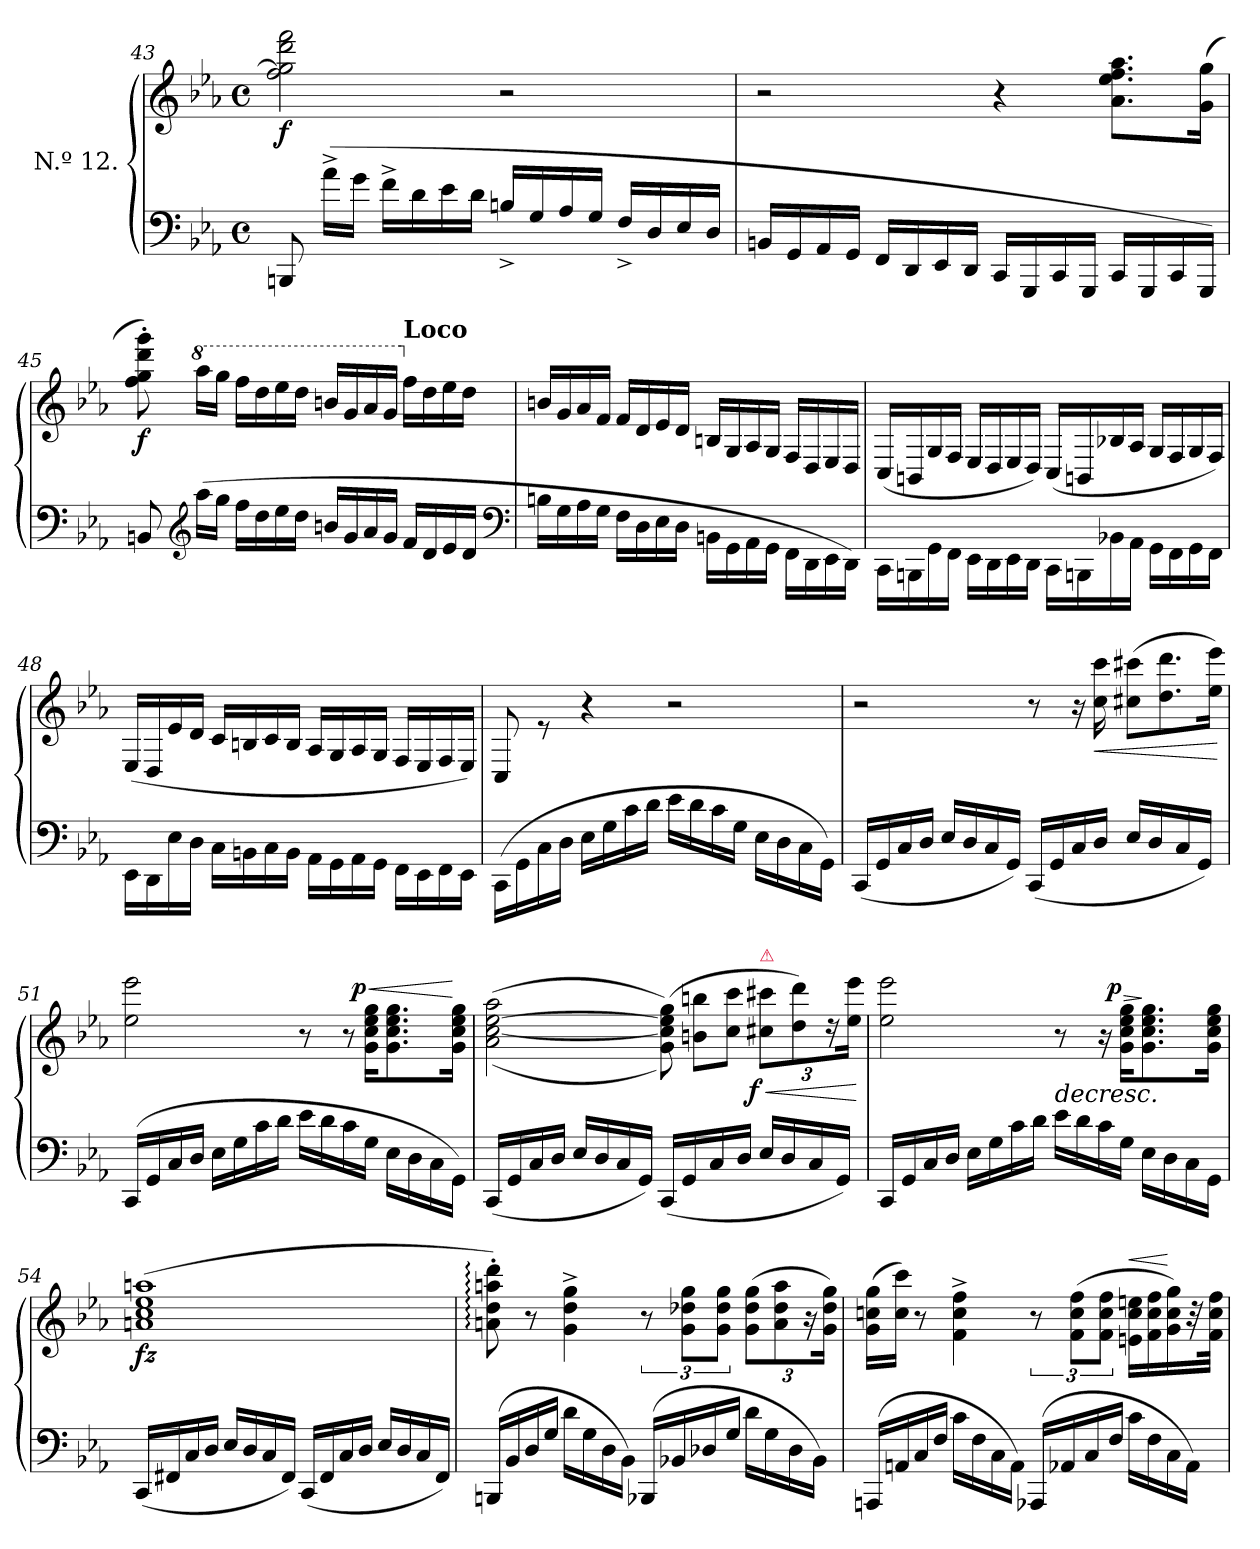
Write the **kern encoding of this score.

**kern	**kern	**dynam
*part1	*part1	*part1
*staff2	*staff1	*staff1/2
*I" N.º 12.	*	*
*clefF4	*clefG2	*
*k[b-e-a-]	*k[b-e-a-]	*
*c:	*c:	*
*M2/2	*M2/2	*
*met(c)	*met(c)	*
=43	=43	=43
!	!	!LO:DY:b
8BBBn	2ff 2gg] 2ddd 2fff	f
(<16a-^<\LL	.	.
16g\JJ	.	.
16f^<\LL	.	.
16d\	.	.
16e-\	.	.
16d\JJ	.	.
16Bn^>/LL	2r	.
16G/	.	.
16A-/	.	.
16G/JJ	.	.
16F^>/LL	.	.
16D/	.	.
16E-/	.	.
16D/JJ	.	.
=44	=44	=44
16BBnLL	2r	.
16GG	.	.
16AA-	.	.
16GGJJ	.	.
16FFLL	.	.
16DD	.	.
16EE-	.	.
16DDJJ	.	.
16CCLL	4r	.
16GGG	.	.
16CC	.	.
16GGGJJ	.	.
16CCLL	8.a- 8.ee- 8.ff 8.aa-L	.
16GGG	.	.
16CC	.	.
16GGGJJ)	(>16g 16ggJk	.
=45	=45	=45
!	!	!LO:DY:b
8BBn	8ff'> 8gg'> 8ddd'> 8ggg'>)	f
*clefG2	*	*
*	*8va	*
(<16aa-LL	16aaa-LL	.
16ggJJ	16gggJJ	.
16ffLL	16fffLL	.
16dd	16ddd	.
16ee-	16eee-	.
16ddJJ	16dddJJ	.
16bnLL	16bbnLL	.
16g	16gg	.
16a-	16aa-	.
16gJJ	16ggJJ	.
*	*X8va	*
!	!LO:TX:a:B:t=Loco	!
16fLL	16ffLL	.
16d	16dd	.
16e-	16ee-	.
16dJJ	16ddJJ	.
*clefF4	*	*
=46	=46	=46
16BnLL	16bnLL	.
16G	16g	.
16A-	16a-	.
16GJJ	16fJJ	.
16FLL	16fLL	.
16D	16d	.
16E-	16e-	.
16DJJ	16dJJ	.
16BBn\LL	16Bn/LL	.
16GG\	16G/	.
16AA-\	16A-/	.
16GG\JJ	16G/JJ	.
16FF\LL	16F/LL	.
16DD\	16D/	.
16EE-\	16E-/	.
16DD\JJ)	16D/JJ	.
=47	=47	=47
16CC\LL	(>16C/LL	.
16BBBn\	16BBn/	.
16GG\	16G/	.
16FF\JJ	16F/JJ	.
16EE-\LL	16E-/LL	.
16DD\	16D/	.
16EE-\	16E-/	.
16DD\JJ	16D/JJ)	.
16CC\LL	(>16C/LL	.
16BBBn\	16BBn/	.
16BB-X	16B-X	.
16AA-\JJ	16A-/JJ	.
16GG\LL	16G/LL	.
16FF\	16F/	.
16GG\	16G/	.
16FF\JJ	16F/JJ)	.
=48	=48	=48
16EE-\LL	(>16E-/LL	.
16DD\	16D/	.
16E-	16e-	.
16DJJ	16dJJ	.
16C\LL	16c/LL	.
16BBn\	16Bn/	.
16C\	16c/	.
16BB\JJ	16B/JJ	.
16AA-\LL	16A-/LL	.
16GG\	16G/	.
16AA-\	16A-/	.
16GG\JJ	16G/JJ	.
16FF\LL	16F/LL	.
16EE-\	16E-/	.
16FF\	16F/	.
16EE-\JJ	16E-/JJ)	.
=49	=49	=49
(>16CC\LL	8C/	.
16GG\	.	.
16C	8re	.
16DJJ	.	.
16E-\LL	4r	.
16G	.	.
16c	.	.
16dJJ	.	.
16e-LL	2r	.
16d	.	.
16c	.	.
16GJJ	.	.
16E-\LL	.	.
16D	.	.
16C	.	.
16GGJJ)	.	.
=50	=50	=50
(<16CCLL	2r	.
16GG	.	.
16C	.	.
16DJJ	.	.
16E-LL	.	.
16D	.	.
16C	.	.
16GGJJ)	.	.
(<16CCLL	8r	.
16GG	.	.
16C	16r	.
!	!	!LO:HP:b
16DJJ	16cc 16ccc	<
*	*Xtuplet	*
16E-LL	(>12cc#X 12ccc#XL	.
16D	.	.
.	12.dd 12.ddd	.
16C	.	.
16GGJJ)	.	.
.	24ee- 24eee-Jk)	.
.	.	[
=51	=51	=51
(16CCLL	2ee- 2eee-	.
16GG	.	.
16C	.	.
16DJJ	.	.
16E-LL	.	.
16G	.	.
16c	.	.
16dJJ	.	.
16e-LL	8r	.
16d	.	.
!	!LO:N:vis=8	!
16c	16r	.
!	!	!LO:HP:a
!	!	!LO:DY:n=1:a:rj
16GJJ	16g 16cc 16ee- 16ggKL	< p
16E-\LL	8.g 8.cc 8.ee- 8.gg	.
16D	.	.
16C	.	.
16GGJJ)	16g 16cc 16ee- 16ggJk	[
=52	=52	=52
(<16CCLL	(<(>2a- [2cc [2ee- 2aa-	.
16GG	.	.
16C	.	.
16DJJ	.	.
16E-LL	.	.
16D	.	.
16C	.	.
16GGJJ)	.	.
(<16CCLL	(>12g 12cc] 12ee-] 12gg))	.
16GG	.	.
.	12bn 12bbnL	.
16C	.	.
.	12cc 12cccJ	.
16DJJ	.	.
*	*tuplet	*
!	!LO:TX:a:color=crimson:t=⚠	!
!	!	!LO:HP:b
!	!	!LO:HP:n=1:b
!	!	!LO:DY:n=1:b:rj
16E-LL	12cc#X 12ccc#XL	> < f
16D	.	.
.	12dd 12ddd)	.
16C	.	.
.	24rdd	]
16GGJJ)	.	.
.	24ee- 24eee-Jk	.
.	.	[
=53	=53	=53
16CCLL	2ee- 2eee-	.
16GG	.	.
16C	.	.
16DJJ	.	.
16E-LL	.	.
16G	.	.
16c	.	.
16dJJ	.	.
!	!	!LO:HP:b
16e-LL	8r	>
16d	.	.
16c	16r	.
!	!	!LO:HP:a
!	!	!LO:DY:n=1:a:rj
16GJJ	16g 16cc 16ee- 16ggKL	> p
16E-\LL	8.g 8.cc 8.ee- 8.gg	]
16D	.	.
16C	.	.
16GGJJ	16g 16cc 16ee- 16ggJk	]
=54	=54	=54
!	!	!LO:DY:b
(<16CCLL	(>1an 1cc 1ee- 1aan	fz
16FF#X	.	.
16C	.	.
16DJJ	.	.
16E-LL	.	.
16D	.	.
16C	.	.
16FF#JJ)	.	.
(<16CCLL	.	.
16FF#	.	.
16C	.	.
16DJJ	.	.
16E-LL	.	.
16D	.	.
16C	.	.
16FF#JJ)	.	.
=55	=55	=55
(>16BBBnLL	8an:'> 8dd:'> 8aan:'> 8ddd:'>)	.
16BB-	.	.
16D	8r	.
16GJJ	.	.
16dLL	4g^> 4dd^> 4gg^>	.
16G	.	.
16D	.	.
16BB-JJ)	.	.
(<16BBB-XLL	12r	.
16BB-X	.	.
.	12g 12dd-X 12ggL	.
16D-X	.	.
.	12g 12dd- 12ggJ	.
16GJJ	.	.
16dLL	(>12g 12dd- 12ggL	.
16G	.	.
.	12a 12dd- 12aa	.
16D-	.	.
.	24r	.
16BB-JJ)	.	.
.	24g 24dd- 24ggJk)	.
=56	=56	=56
(>16AAAnLL	(>16g 16ccn 16ggLL	.
16AAn	16cc 16cccJJ)	.
16C	8r	.
16FJJ	.	.
16cLL	4f^> 4cc^> 4ff^>	.
16F	.	.
16C	.	.
16AAJJ)	.	.
(<16AAA-XLL	12r	.
16AA-X	.	.
.	(12f 12cc 12ffL	.
16C	.	.
.	12f 12cc 12ffJ	.
16FJJ	.	.
!	!	!LO:HP:a
16cLL	16en 16cc 16eenLL	<
16F	16f 16cc 16ff	.
16C	16g 16cc 16gg)	[
16AA-JJ)	32r	.
.	32f 32cc 32ffJJk	.
=	=	=
*-	*-	*-
